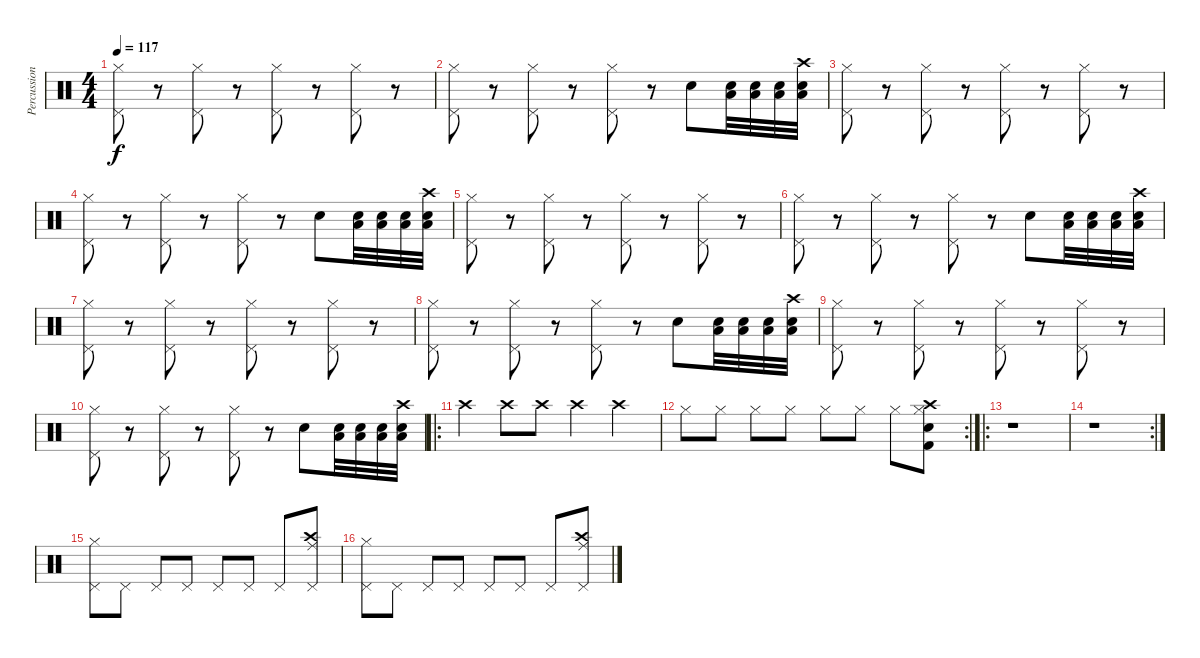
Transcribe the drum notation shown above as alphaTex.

\track ("Percussion" "Percussion") {instrument percussion}
\staff {score}
\articulation defaults
\ts (4 4)
\tempo 117
\clef neutral
\ks c
("Hi-Hat (closed)" "Pedal Hi-Hat (hit)").8{dy f} r.8 ("Hi-Hat (closed)" "Pedal Hi-Hat (hit)").8 r.8 ("Hi-Hat (closed)" "Pedal Hi-Hat (hit)").8 r.8 ("Hi-Hat (closed)" "Pedal Hi-Hat (hit)").8 r.8 |
("Pedal Hi-Hat (hit)" "Hi-Hat (closed)").8 r.8 ("Pedal Hi-Hat (hit)" "Hi-Hat (closed)").8 r.8 ("Pedal Hi-Hat (hit)" "Hi-Hat (closed)").8 r.8 "Snare (hit) 2".8 ("Snare (hit) 2" "Low Tom (hit)").32 ("Snare (hit) 2" "Low Tom (hit)").32 ("Snare (hit) 2" "Low Tom (hit)").32 ("Crash high (hit)" "Snare (hit) 2" "Low Tom (hit)").32 |
("Hi-Hat (closed)" "Pedal Hi-Hat (hit)").8 r.8 ("Hi-Hat (closed)" "Pedal Hi-Hat (hit)").8 r.8 ("Hi-Hat (closed)" "Pedal Hi-Hat (hit)").8 r.8 ("Hi-Hat (closed)" "Pedal Hi-Hat (hit)").8 r.8 |
("Pedal Hi-Hat (hit)" "Hi-Hat (closed)").8 r.8 ("Pedal Hi-Hat (hit)" "Hi-Hat (closed)").8 r.8 ("Pedal Hi-Hat (hit)" "Hi-Hat (closed)").8 r.8 "Snare (hit) 2".8 ("Snare (hit) 2" "Low Tom (hit)").32 ("Snare (hit) 2" "Low Tom (hit)").32 ("Snare (hit) 2" "Low Tom (hit)").32 ("Crash high (hit)" "Snare (hit) 2" "Low Tom (hit)").32 |
("Hi-Hat (closed)" "Pedal Hi-Hat (hit)").8 r.8 ("Hi-Hat (closed)" "Pedal Hi-Hat (hit)").8 r.8 ("Hi-Hat (closed)" "Pedal Hi-Hat (hit)").8 r.8 ("Hi-Hat (closed)" "Pedal Hi-Hat (hit)").8 r.8 |
("Pedal Hi-Hat (hit)" "Hi-Hat (closed)").8 r.8 ("Pedal Hi-Hat (hit)" "Hi-Hat (closed)").8 r.8 ("Pedal Hi-Hat (hit)" "Hi-Hat (closed)").8 r.8 "Snare (hit) 2".8 ("Snare (hit) 2" "Low Tom (hit)").32 ("Snare (hit) 2" "Low Tom (hit)").32 ("Snare (hit) 2" "Low Tom (hit)").32 ("Crash high (hit)" "Snare (hit) 2" "Low Tom (hit)").32 |
("Hi-Hat (closed)" "Pedal Hi-Hat (hit)").8 r.8 ("Hi-Hat (closed)" "Pedal Hi-Hat (hit)").8 r.8 ("Hi-Hat (closed)" "Pedal Hi-Hat (hit)").8 r.8 ("Hi-Hat (closed)" "Pedal Hi-Hat (hit)").8 r.8 |
("Pedal Hi-Hat (hit)" "Hi-Hat (closed)").8 r.8 ("Pedal Hi-Hat (hit)" "Hi-Hat (closed)").8 r.8 ("Pedal Hi-Hat (hit)" "Hi-Hat (closed)").8 r.8 "Snare (hit) 2".8 ("Snare (hit) 2" "Low Tom (hit)").32 ("Snare (hit) 2" "Low Tom (hit)").32 ("Snare (hit) 2" "Low Tom (hit)").32 ("Crash high (hit)" "Snare (hit) 2" "Low Tom (hit)").32 |
("Hi-Hat (closed)" "Pedal Hi-Hat (hit)").8 r.8 ("Hi-Hat (closed)" "Pedal Hi-Hat (hit)").8 r.8 ("Hi-Hat (closed)" "Pedal Hi-Hat (hit)").8 r.8 ("Hi-Hat (closed)" "Pedal Hi-Hat (hit)").8 r.8 |
("Pedal Hi-Hat (hit)" "Hi-Hat (closed)").8 r.8 ("Pedal Hi-Hat (hit)" "Hi-Hat (closed)").8 r.8 ("Pedal Hi-Hat (hit)" "Hi-Hat (closed)").8 r.8 "Snare (hit) 2".8 ("Snare (hit) 2" "Low Tom (hit)").32 ("Snare (hit) 2" "Low Tom (hit)").32 ("Snare (hit) 2" "Low Tom (hit)").32 ("Crash high (hit)" "Snare (hit) 2" "Low Tom (hit)").32 |
\ro "Crash high (hit)".4 "Crash high (hit)".8 "Crash high (hit)".8 "Crash high (hit)".4 "Crash high (hit)".4
|
\rc 2 "Hi-Hat (closed)".8 "Hi-Hat (closed)".8 "Hi-Hat (closed)".8 "Hi-Hat (closed)".8 "Hi-Hat (closed)".8 "Hi-Hat (closed)".8 "Hi-Hat (closed)".8
("Crash high (hit)" "Hi-Hat (closed)" "Kick (hit) 2" "Snare (hit) 2").8 |
\ro
r.1 |
\rc 2
r.1 |
("Hi-Hat (closed)" "Pedal Hi-Hat (hit)").8{volume 16} "Pedal Hi-Hat (hit)".8 "Pedal Hi-Hat (hit)".8 "Pedal Hi-Hat (hit)".8 "Pedal Hi-Hat (hit)".8 "Pedal Hi-Hat (hit)".8 "Pedal Hi-Hat (hit)".8 ("Ride (middle)" "Pedal Hi-Hat (hit)" "Crash high (hit)").8 |
("Hi-Hat (closed)" "Pedal Hi-Hat (hit)").8 "Pedal Hi-Hat (hit)".8 "Pedal Hi-Hat (hit)".8 "Pedal Hi-Hat (hit)".8 "Pedal Hi-Hat (hit)".8 "Pedal Hi-Hat (hit)".8 "Pedal Hi-Hat (hit)".8 ("Ride (middle)" "Pedal Hi-Hat (hit)" "Crash high (hit)").8
